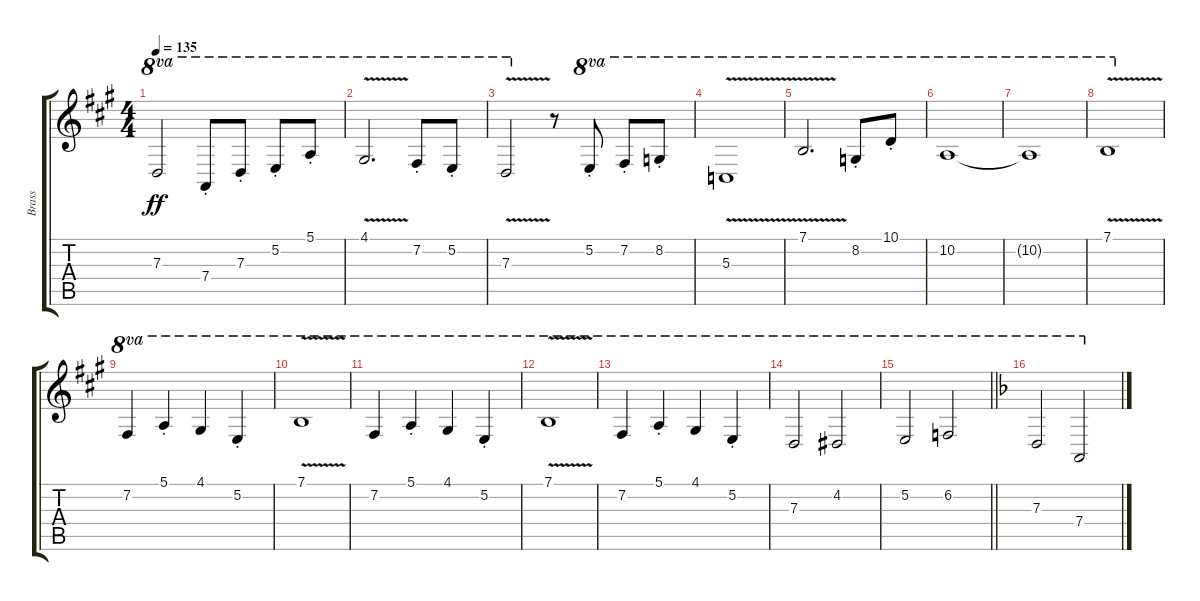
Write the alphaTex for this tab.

\track ("Brass" "Brass") {instrument brasssection}
\staff {score tabs}
\tuning (E4 B3 G3 D3 A2 E2) {hide}
\ts (4 4)
\tempo 135
\clef g2
\ks a
7.3.2{ot 8va dy ff} 7.4{st}.8{ot 8va} 7.3{st}.8{ot 8va} 5.2{st}.8{ot 8va} 5.1{st}.8{ot 8va} |
4.1{v}.2{d ot 8va} 7.2{st}.8{ot 8va} 5.2{st}.8{ot 8va} |
7.3{v}.2{ot 8va} r.8 5.2{st}.8{ot 8va} 7.2{st}.8{ot 8va} 8.2{st}.8{ot 8va} |
5.3{v}.1{ot 8va} |
7.1{v}.2{d ot 8va} 8.2{st}.8{ot 8va} 10.1{st}.8{ot 8va} |
10.2.1{ot 8va} |
10.2{t}.1{ot 8va} |
7.1{v}.1{ot 8va} |
7.2.4{ot 8va} 5.1{st}.4{ot 8va} 4.1.4{ot 8va} 5.2{st}.4{ot 8va} |
7.1{v}.1{ot 8va} |
7.2.4{ot 8va} 5.1{st}.4{ot 8va} 4.1.4{ot 8va} 5.2{st}.4{ot 8va} |
7.1{v}.1{ot 8va} |
7.2.4{ot 8va} 5.1{st}.4{ot 8va} 4.1.4{ot 8va} 5.2{st}.4{ot 8va} |
7.3.2{ot 8va} 4.2.2{ot 8va} |
\barLineRight lightlight
5.2.2{ot 8va} 6.2.2{ot 8va} |
\ks f
7.3.2{ot 8va} 7.4.2{ot 8va}
